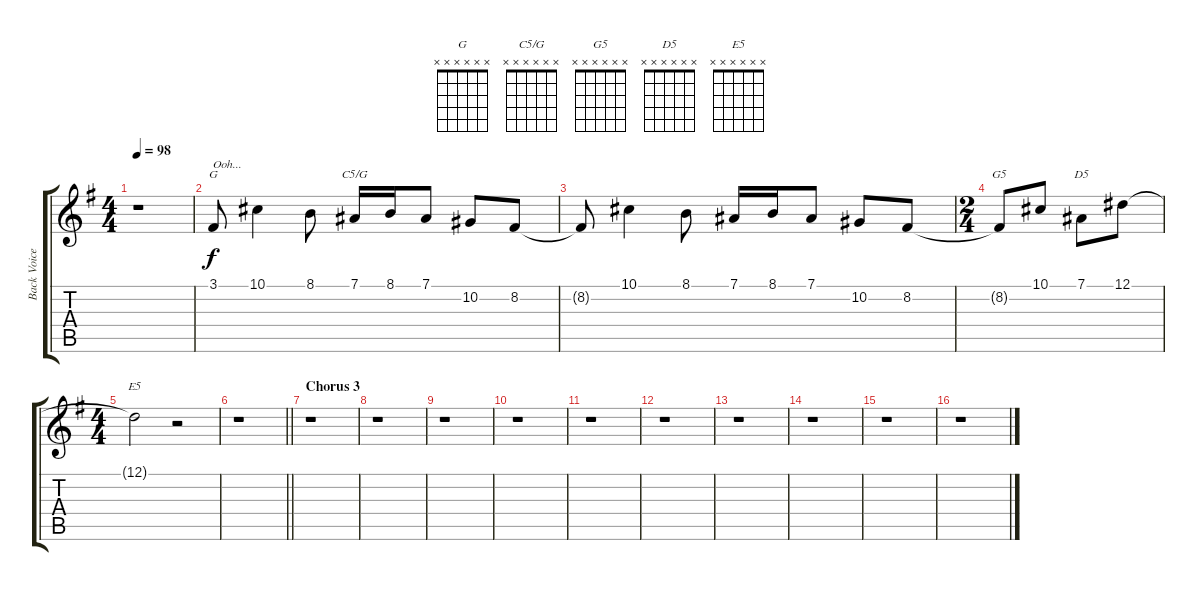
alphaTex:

\track ("Back Voice" "Back Voice") {instrument lead6voice}
\staff {score tabs}
\tuning (Eb4 Bb3 Gb3 Db3 Ab2 Eb2) {hide}
\chord ("G" x x x x x x)
\chord ("C5/G" x x x x x x)
\chord ("G5" x x x x x x)
\chord ("D5" x x x x x x)
\chord ("E5" x x x x x x)
\ts (4 4)
\tempo 98
\clef g2
\ks g
r.1{dy f} |
3.1.8{ch "G" txt "Ooh..."} 10.1.4 8.1.8 7.1.16{ch "C5/G"} 8.1.16 7.1.8 10.2.8 8.2.8 |
8.2{t}.8 10.1.4 8.1.8 7.1.16 8.1.16 7.1.8 10.2.8 8.2.8 |
\ts (2 4)
8.2{t}.8{ch "G5"} 10.1.8 7.1.8{ch "D5"} 12.1.8 |
\ts (4 4)
12.1{t}.2{ch "E5"} r.2 |
\barLineRight lightlight
r.1 |
\section ("" "Chorus 3")
r.1 |
r.1 |
r.1 |
r.1 |
r.1 |
r.1 |
r.1 |
r.1 |
r.1 |
r.1
